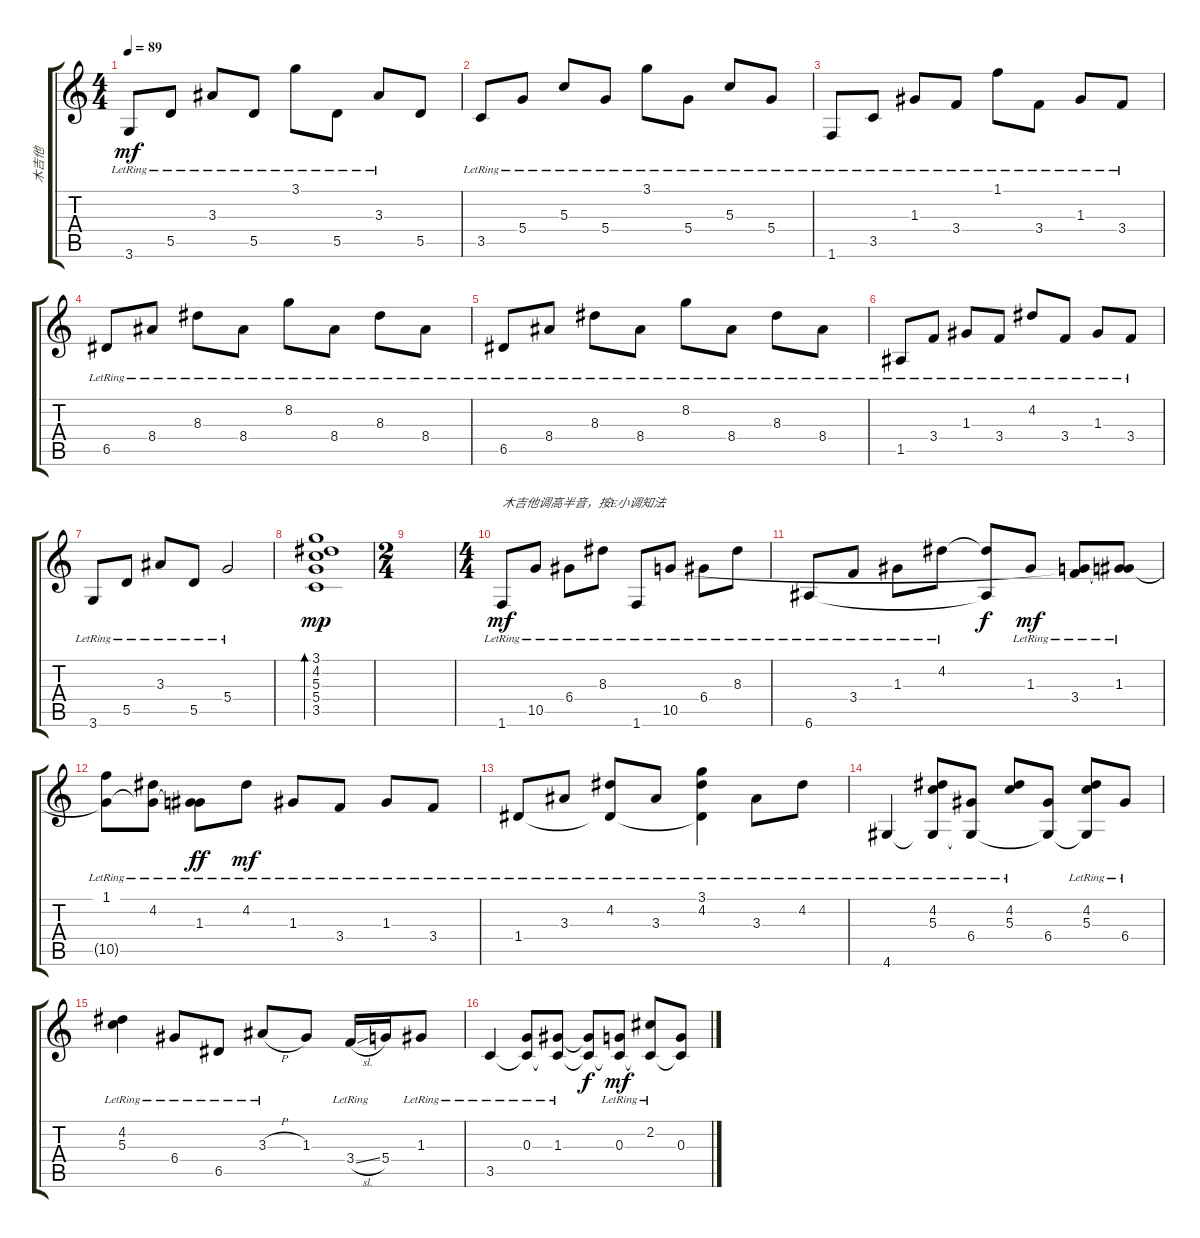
\track ("木吉他" "木吉他") {instrument acousticguitarsteel}
\staff {score tabs}
\tuning (E4 B3 G3 D3 A2 E2) {hide}
\ts (4 4)
\tempo 89
\clef g2
\ks c
3.6{lr}.8{dy mf} 5.5{lr}.8 3.3{lr}.8 5.5{lr}.8 3.1{lr}.8 5.5{lr}.8 3.3{lr}.8 5.5.8 |
3.5{lr}.8 5.4{lr}.8 5.3{lr}.8 5.4{lr}.8 3.1{lr}.8 5.4{lr}.8 5.3{lr}.8 5.4{lr}.8 |
1.6{lr}.8 3.5{lr}.8 1.3{lr}.8 3.4{lr}.8 1.1{lr}.8 3.4{lr}.8 1.3{lr}.8 3.4{lr}.8 |
6.5{lr}.8 8.4{lr}.8 8.3{lr}.8 8.4{lr}.8 8.2{lr}.8 8.4{lr}.8 8.3{lr}.8 8.4{lr}.8 |
6.5{lr}.8 8.4{lr}.8 8.3{lr}.8 8.4{lr}.8 8.2{lr}.8 8.4{lr}.8 8.3{lr}.8 8.4{lr}.8 |
1.5{lr}.8 3.4{lr}.8 1.3{lr}.8 3.4{lr}.8 4.2{lr}.8 3.4{lr}.8 1.3{lr}.8 3.4{lr}.8 |
3.6{lr}.8 5.5{lr}.8 3.3{lr}.8 5.5{lr}.8 5.4{lr}.2 |
(3.1 4.2 5.3 5.4 3.5).1{bd 240 dy mp} |
\ts (2 4)
|
\ts (4 4)
1.6{lr}.8{txt "木吉他调高半音，按E小调知法" dy mf} 10.5{lr}.8 6.4{lr}.8 8.3{lr}.8 1.6{lr}.8 10.5{lr}.8 6.4{lr}.8 8.3{lr}.8 |
6.6{lr}.8 3.4{lr}.8 1.3{lr}.8 4.2{lr}.8 (4.2{t} 6.6{t}).8{dy f} 1.3{lr}.8{dy mf} (3.4{lr} 10.5{t}).8 (1.3{lr} 10.5{t}).8 |
(1.1{lr} 10.5{t}).8 (4.2{lr} 10.5{t}).8 (1.3{lr} 10.5{t}).8{dy ff} 4.2{lr}.8{dy mf} 1.3{lr}.8 3.4{lr}.8 1.3{lr}.8 3.4{lr}.8 |
1.4{lr}.8 3.3{lr}.8 (4.2{lr} 1.4{t}).8 3.3{lr}.8 (3.1{lr} 4.2{lr} 1.4{t}).4 3.3{lr}.8 4.2{lr}.8 |
4.6{lr}.4 (4.2{lr} 5.3{lr} 4.6{t}).8 (6.4{lr} 4.6{t}).8 (4.2 5.3{lr}).8 (6.4 4.6{t}).8 (4.2{lr} 5.3{lr} 4.6{t}).8 6.4{lr}.8 |
(4.2 5.3{lr}).4 6.4{lr}.8 6.5{lr}.8 3.3{h lr}.8 1.3.8 3.4{sl lr}.16 5.4.16 1.3{lr}.8 |
3.5{lr}.4 (0.3{lr} 3.5{t}).8 (1.3{lr} 3.5{t}).8 (1.3{t} 3.5{t}).8{dy f} (0.3{lr} 3.5{t}).8{dy mf} (2.2{lr} 3.5{t}).8 (0.3 3.5{t}).8
